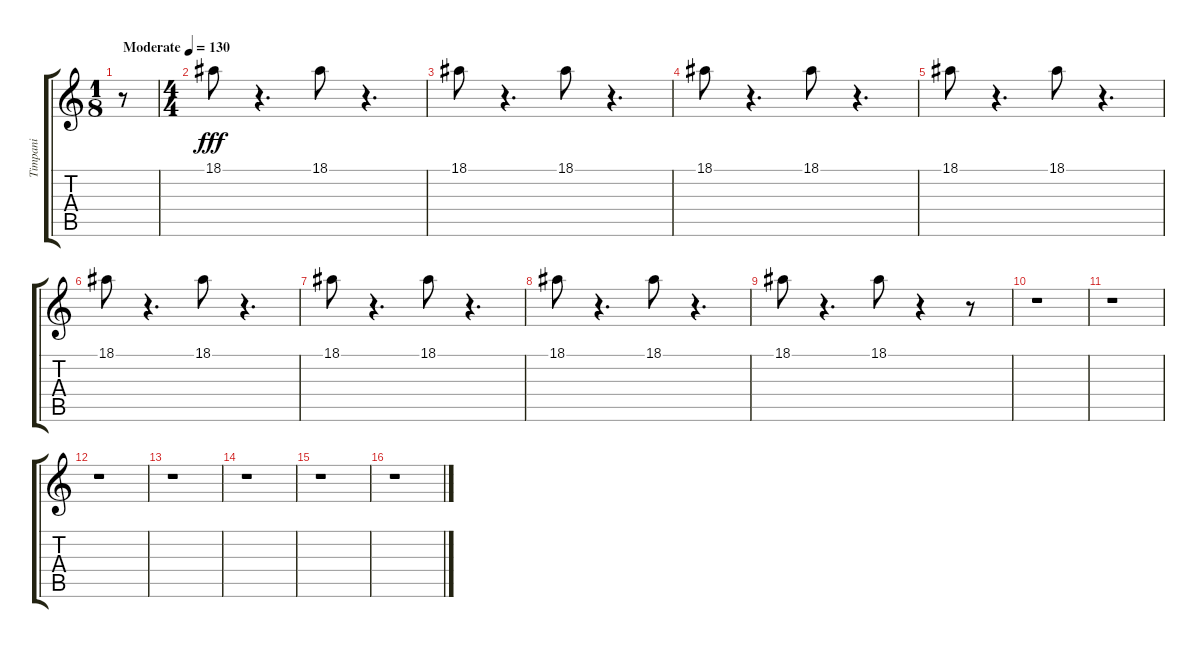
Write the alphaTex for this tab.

\track ("Timpani" "Timpani") {instrument timpani}
\staff {score tabs}
\tuning (E4 B3 G3 D3 A2 E2) {hide}
\ts (1 8)
\tempo (130 "Moderate")
\clef g2
\ks c
r.8{dy fff instrument timpani} |
\ts (4 4)
18.1.8 r.4{d} 18.1.8 r.4{d} |
18.1.8 r.4{d} 18.1.8 r.4{d} |
18.1.8 r.4{d} 18.1.8 r.4{d} |
18.1.8 r.4{d} 18.1.8 r.4{d} |
18.1.8 r.4{d} 18.1.8 r.4{d} |
18.1.8 r.4{d} 18.1.8 r.4{d} |
18.1.8 r.4{d} 18.1.8 r.4{d} |
18.1.8 r.4{d} 18.1.8 r.4 r.8 |
r.1 |
r.1 |
r.1 |
r.1 |
r.1 |
r.1 |
r.1
